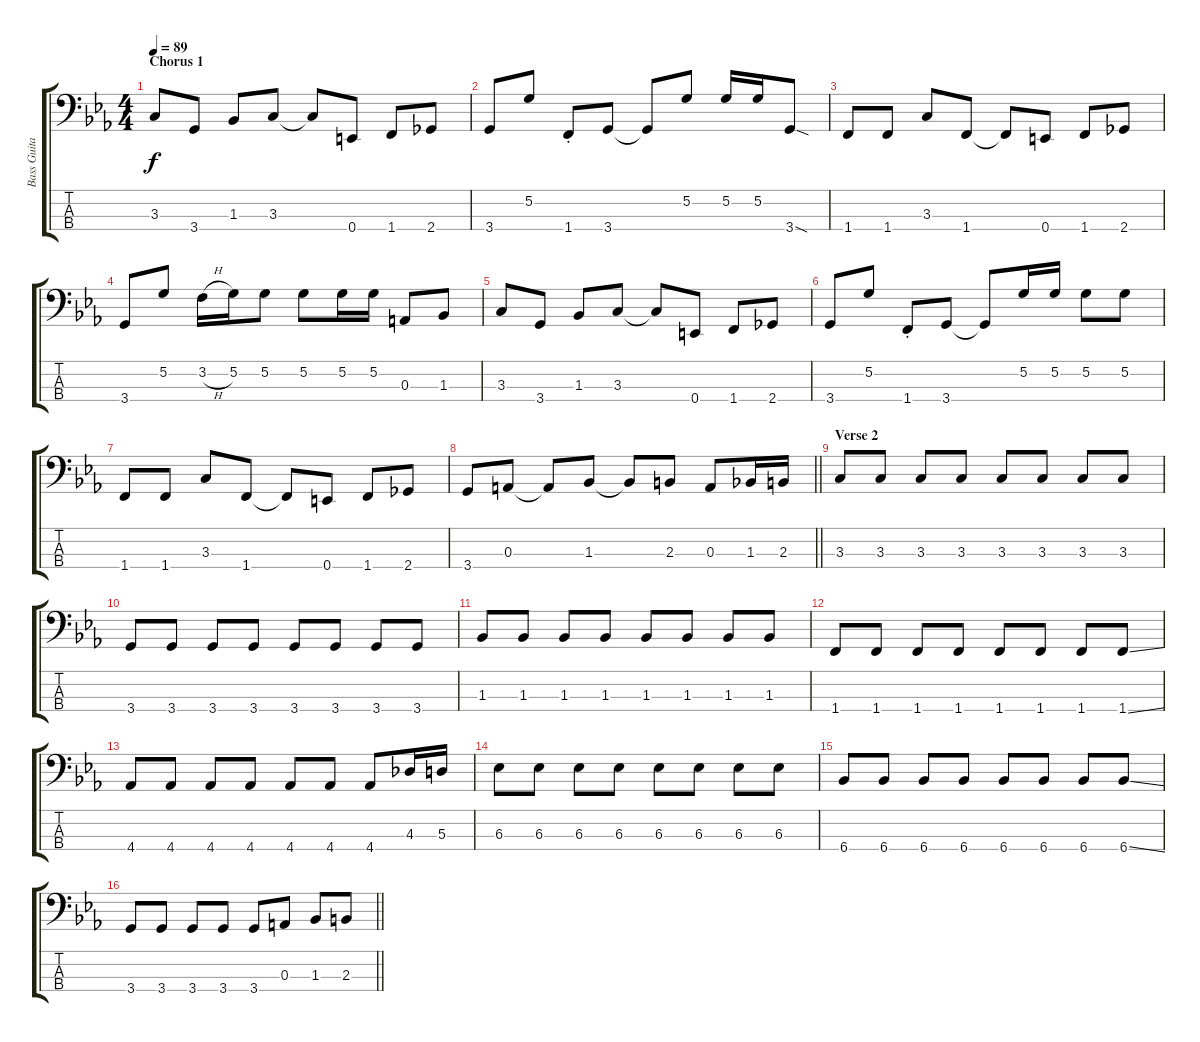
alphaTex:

\track ("Bass Guitar - miced" "Bass Guita") {instrument electricbassfinger}
\staff {score tabs}
\tuning (G2 D2 A1 E1) {hide}
\ts (4 4)
\section ("" "Chorus 1")
\tempo 89
\clef f4
\ks eb
3.3.8{dy f} 3.4.8 1.3.8 3.3.8 3.3{t}.8 0.4.8 1.4.8 2.4.8 |
3.4.8 5.2.8 1.4{st}.8 3.4.8 3.4{t}.8 5.2.8 5.2.16 5.2.16 3.4{sod}.8 |
1.4.8 1.4.8 3.3.8 1.4.8 1.4{t}.8 0.4.8 1.4.8 2.4.8 |
3.4.8 5.2.8 3.2{h}.16 5.2.16 5.2.8 5.2.8 5.2.16 5.2.16 0.3.8 1.3.8 |
3.3.8 3.4.8 1.3.8 3.3.8 3.3{t}.8 0.4.8 1.4.8 2.4.8 |
3.4.8 5.2.8 1.4{st}.8 3.4.8 3.4{t}.8 5.2.16 5.2.16 5.2.8 5.2.8 |
1.4.8 1.4.8 3.3.8 1.4.8 1.4{t}.8 0.4.8 1.4.8 2.4.8 |
\barLineRight lightlight
3.4.8 0.3.8 0.3{t}.8 1.3.8 1.3{t}.8 2.3.8 0.3.8 1.3.16 2.3.16 |
\section ("" "Verse 2")
3.3.8 3.3.8 3.3.8 3.3.8 3.3.8 3.3.8 3.3.8 3.3.8 |
3.4.8 3.4.8 3.4.8 3.4.8 3.4.8 3.4.8 3.4.8 3.4.8 |
1.3.8 1.3.8 1.3.8 1.3.8 1.3.8 1.3.8 1.3.8 1.3.8 |
1.4.8 1.4.8 1.4.8 1.4.8 1.4.8 1.4.8 1.4.8 1.4{ss}.8 |
4.4.8 4.4.8 4.4.8 4.4.8 4.4.8 4.4.8 4.4.8 4.3.16 5.3.16 |
6.3.8 6.3.8 6.3.8 6.3.8 6.3.8 6.3.8 6.3.8 6.3.8 |
6.4.8 6.4.8 6.4.8 6.4.8 6.4.8 6.4.8 6.4.8 6.4{ss}.8 |
\barLineRight lightlight
3.4.8 3.4.8 3.4.8 3.4.8 3.4.8 0.3.8 1.3.8 2.3.8
